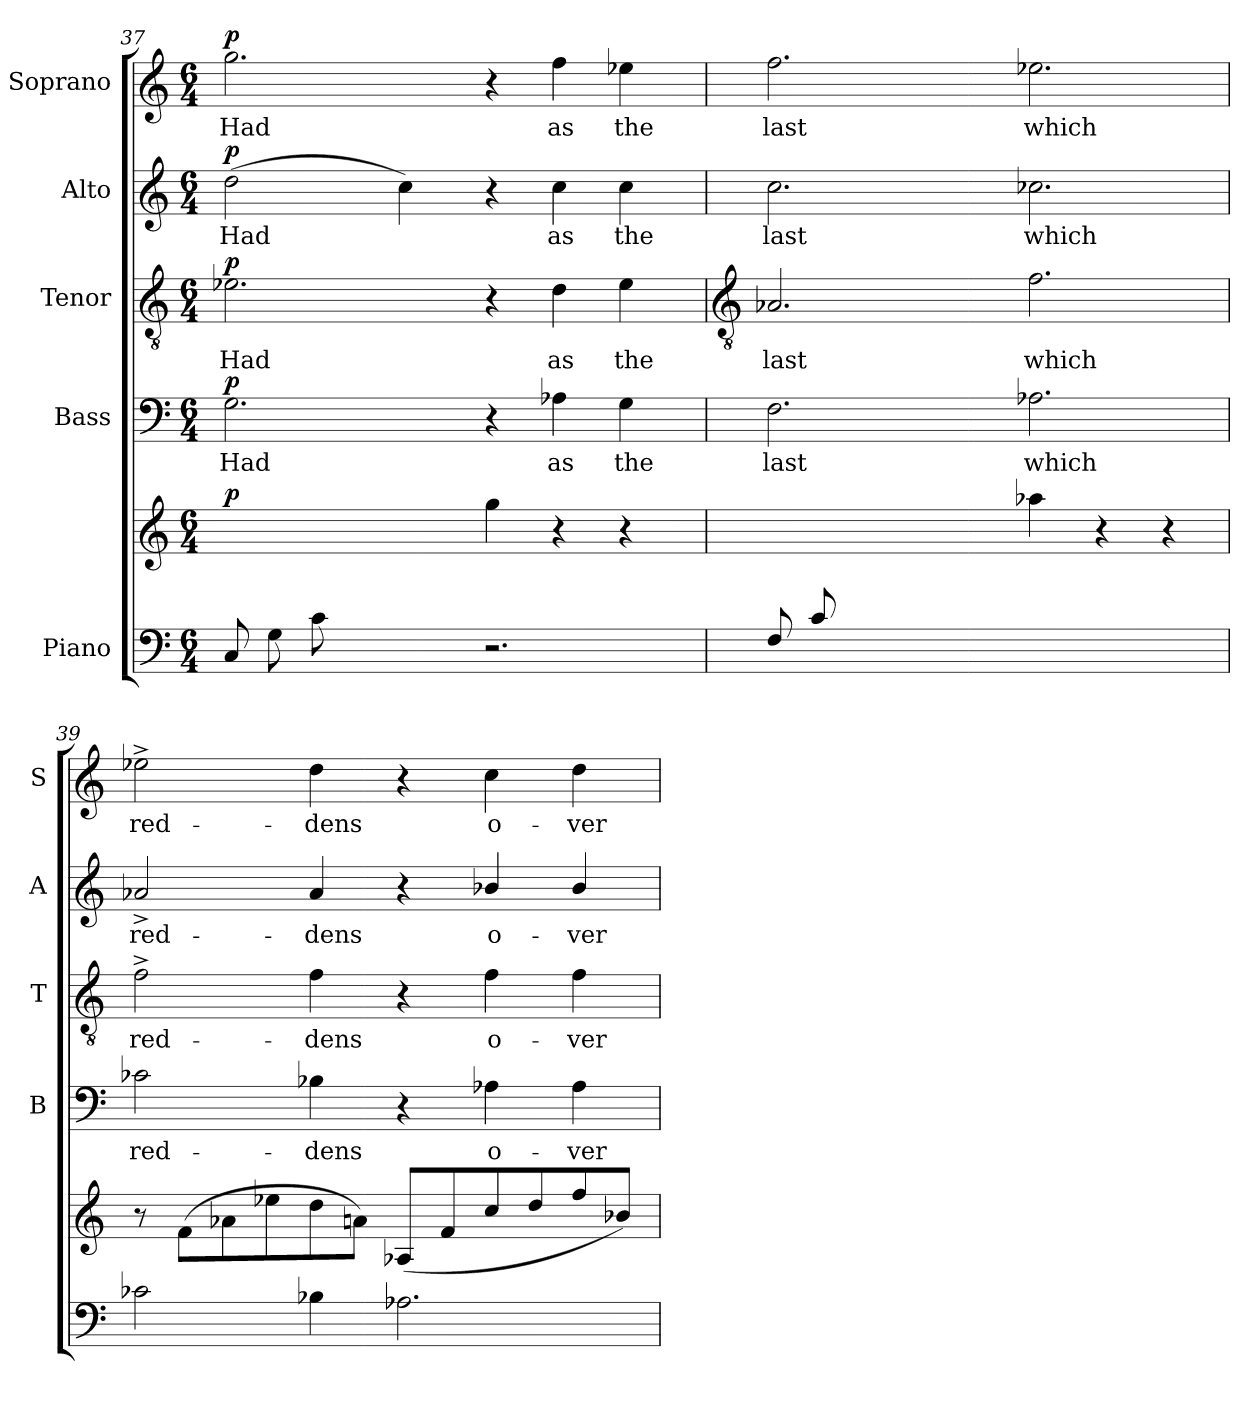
**kern	**kern	**dynam	**kern	**text	**dynam	**kern	**text	**dynam	**kern	**text	**dynam	**kern	**text	**dynam
*part5	*part5	*part5	*part4	*part4	*part4	*part3	*part3	*part3	*part2	*part2	*part2	*part1	*part1	*part1
*staff6	*staff5	*staff5/6	*staff4	*staff4	*staff4	*staff3	*staff3	*staff3	*staff2	*staff2	*staff2	*staff1	*staff1	*staff1
*I"Piano	*	*	*I"Bass	*	*	*I"Tenor	*	*	*I"Alto	*	*	*I"Soprano	*	*
*	*	*	*I'B	*	*	*I'T	*	*	*I'A	*	*	*I'S	*	*
*clefF4	*clefG2	*	*clefF4	*	*	*clefGv2	*	*	*clefG2	*	*	*clefG2	*	*
*k[]	*k[]	*	*k[]	*	*	*k[]	*	*	*k[]	*	*	*k[]	*	*
*C:	*C:	*	*C:	*	*	*C:	*	*	*C:	*	*	*C:	*	*
*M6/4	*M6/4	*	*M6/4	*	*	*M6/4	*	*	*M6/4	*	*	*M6/4	*	*
=37	=37	=37	=37	=37	=37	=37	=37	=37	=37	=37	=37	=37	=37	=37
*^	*	*	*	*	*	*	*	*	*	*	*	*	*	*
!	!	!	!LO:DY:a	!	!LO:LY:b	!LO:DY:b	!	!LO:LY:b	!LO:DY:b	!	!LO:LY:b	!LO:DY:b	!	!LO:LY:b	!LO:DY:b
8CL	2.ryy	4.ryy	p	2.G	Had	p	2.e-X	Had	p	(>2dd	Had	p	2.gg	Had	p
(>8G	.	.	.	.	.	.	.	.	.	.	.	.	.	.	.
8c	.	.	.	.	.	.	.	.	.	.	.	.	.	.	.
1ryy	.	8g	.	.	.	.	.	.	.	.	.	.	.	.	.
.	.	8ee-X	.	.	.	.	.	.	.	4cc)	.	.	.	.	.
.	.	8ccJ	.	.	.	.	.	.	.	.	.	.	.	.	.
.	2.r	4gg)	.	4r	.	.	4r	.	.	4r	.	.	4r	.	.
!	!	!	!	!	!LO:LY:b	!	!	!LO:LY:b	!	!	!LO:LY:b	!	!	!LO:LY:b	!
.	.	4r	.	4A-X	as	.	4d	as	.	4cc	as	.	4ff	as	.
!	!	!	!	!	!LO:LY:b	!	!	!LO:LY:b	!	!	!LO:LY:b	!	!	!LO:LY:b	!
.	.	4r	.	4G	the	.	4e-	the	.	4cc	the	.	4ee-X	the	.
8ryy	.	.	.	.	.	.	.	.	.	.	.	.	.	.	.
!!LO:LB:g=z
=38	=38	=38	=38	=38	=38	=38	=38	=38	=38	=38	=38	=38	=38	=38	=38
*	*	*	*	*	*	*	*clefGv2	*	*	*	*	*	*	*	*
!	!LO:N:vis=1	!	!	!	!LO:LY:b	!	!	!LO:LY:b	!	!	!LO:LY:b	!	!	!LO:LY:b	!
(>8FL	1.ryy	4ryy	.	2.F	last	.	2.A-X	last	.	2.cc	last	.	2.ff	last	.
8c	.	.	.	.	.	.	.	.	.	.	.	.	.	.	.
1ryy	.	8f	.	.	.	.	.	.	.	.	.	.	.	.	.
.	.	8a-X	.	.	.	.	.	.	.	.	.	.	.	.	.
.	.	8ff	.	.	.	.	.	.	.	.	.	.	.	.	.
.	.	8ccJ	.	.	.	.	.	.	.	.	.	.	.	.	.
!	!	!	!	!	!LO:LY:b	!	!	!LO:LY:b	!	!	!LO:LY:b	!	!	!LO:LY:b	!
.	.	4aa-X)	.	2.A-X	which	.	2.f	which	.	2.cc-X	which	.	2.ee-X	which	.
.	.	4r	.	.	.	.	.	.	.	.	.	.	.	.	.
4ryy	.	4r	.	.	.	.	.	.	.	.	.	.	.	.	.
*v	*v	*	*	*	*	*	*	*	*	*	*	*	*	*	*
=39	=39	=39	=39	=39	=39	=39	=39	=39	=39	=39	=39	=39	=39	=39
!	!	!	!	!LO:LY:b	!	!	!LO:LY:b	!	!	!LO:LY:b	!	!	!LO:LY:b	!
2c-X	8r	.	2c-X	red-	.	2f^	red-	.	2a-X^	red-	.	2ee-X^	red-	.
.	(>8fL	.	.	.	.	.	.	.	.	.	.	.	.	.
.	8a-X	.	.	.	.	.	.	.	.	.	.	.	.	.
.	8ee-X	.	.	.	.	.	.	.	.	.	.	.	.	.
!	!	!	!	!LO:LY:b	!	!	!LO:LY:b	!	!	!LO:LY:b	!	!	!LO:LY:b	!
4B-X	8dd	.	4B-X	-dens	.	4f	-dens	.	4a-	-dens	.	4dd	-dens	.
.	8anJ)	.	.	.	.	.	.	.	.	.	.	.	.	.
2.A-X	(<8A-XL	.	4r	.	.	4r	.	.	4r	.	.	4r	.	.
.	8f	.	.	.	.	.	.	.	.	.	.	.	.	.
!	!	!	!	!LO:LY:b	!	!	!LO:LY:b	!	!	!LO:LY:b	!	!	!LO:LY:b	!
.	8cc	.	4A-X	o-	.	4f	o-	.	4b-X/	o-	.	4cc	o-	.
.	8dd	.	.	.	.	.	.	.	.	.	.	.	.	.
!	!	!	!	!LO:LY:b	!	!	!LO:LY:b	!	!	!LO:LY:b	!	!	!LO:LY:b	!
.	8ff	.	4A-	-ver	.	4f	-ver	.	4b-/	-ver	.	4dd	-ver	.
.	8b-XJ)	.	.	.	.	.	.	.	.	.	.	.	.	.
=	=	=	=	=	=	=	=	=	=	=	=	=	=	=
*-	*-	*-	*-	*-	*-	*-	*-	*-	*-	*-	*-	*-	*-	*-
